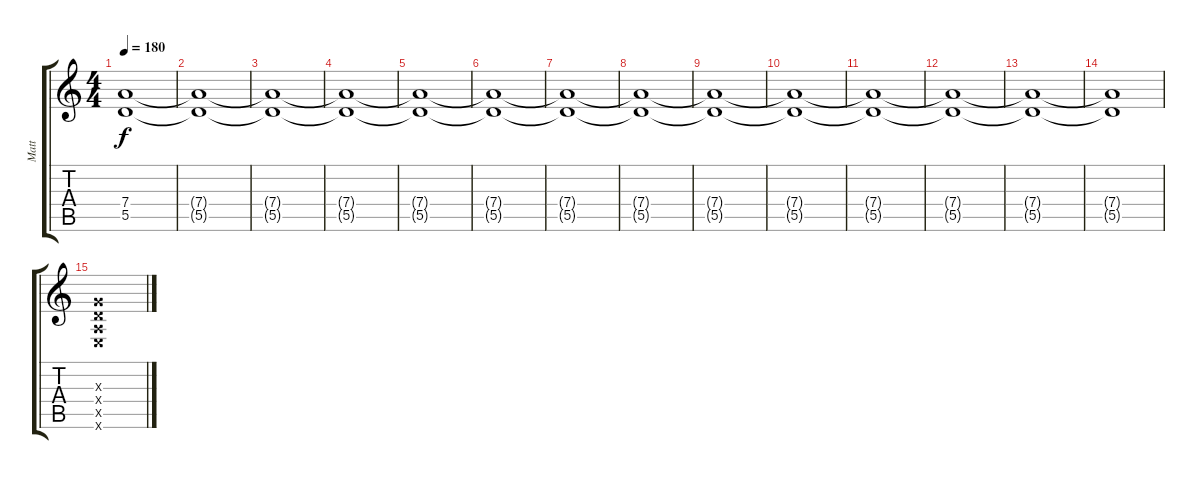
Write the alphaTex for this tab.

\track ("Matt" "Matt") {instrument acousticguitarsteel}
\staff {score tabs}
\tuning (E4 B3 G3 D3 A2 E2) {hide}
\ts (4 4)
\tempo 180
\clef g2
\ks c
(7.4{t} 5.5{t}).1{dy f} |
(7.4{t} 5.5{t}).1 |
(7.4{t} 5.5{t}).1 |
(7.4{t} 5.5{t}).1 |
(7.4{t} 5.5{t}).1 |
(7.4{t} 5.5{t}).1{volume 8} |
(7.4{t} 5.5{t}).1 |
(7.4{t} 5.5{t}).1 |
(7.4{t} 5.5{t}).1 |
(7.4{t} 5.5{t}).1 |
(7.4{t} 5.5{t}).1 |
(7.4{t} 5.5{t}).1 |
(7.4{t} 5.5{t}).1 |
(7.4{t} 5.5{t}).1 |
(0.3{x} 0.4{x} 0.5{x} 0.6{x}).1{volume 16}
